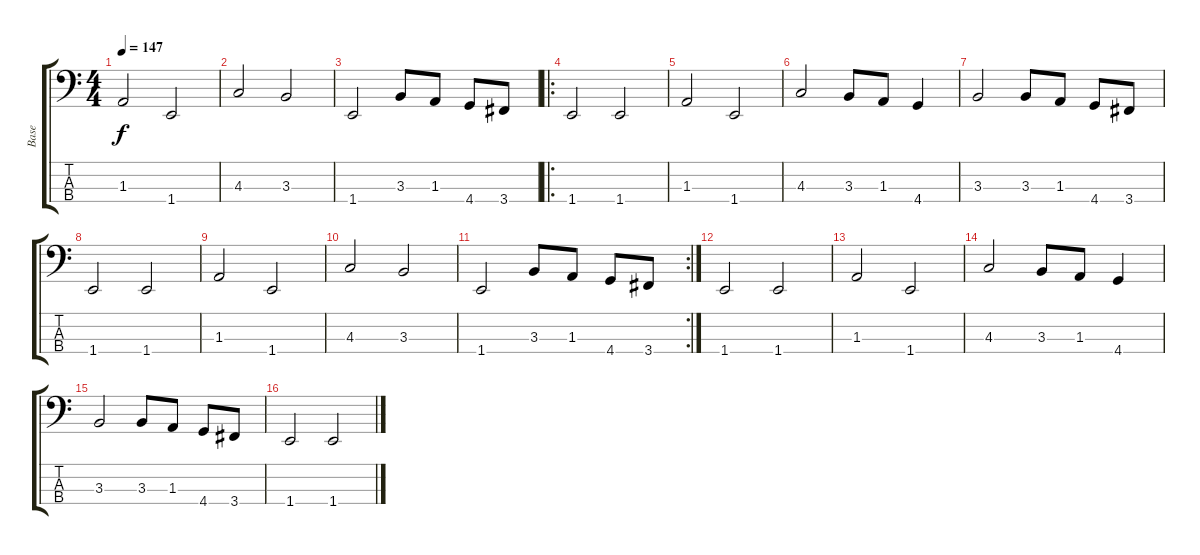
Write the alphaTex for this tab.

\track ("Base" "Base") {instrument electricbassfinger}
\staff {score tabs}
\tuning (Gb2 Db2 Ab1 Eb1) {hide}
\ts (4 4)
\tempo 147
\clef f4
\ks c
1.3.2{dy f} 1.4.2 |
4.3.2 3.3.2 |
1.4.2 3.3.8 1.3.8 4.4.8 3.4.8 |
\ro
1.4.2 1.4.2 |
1.3.2 1.4.2 |
4.3.2 3.3.8 1.3.8 4.4.4 |
3.3.2 3.3.8 1.3.8 4.4.8 3.4.8 |
1.4.2 1.4.2 |
1.3.2 1.4.2 |
4.3.2 3.3.2 |
\rc 2
1.4.2 3.3.8 1.3.8 4.4.8 3.4.8 |
1.4.2 1.4.2 |
1.3.2 1.4.2 |
4.3.2 3.3.8 1.3.8 4.4.4 |
3.3.2 3.3.8 1.3.8 4.4.8 3.4.8 |
1.4.2 1.4.2
